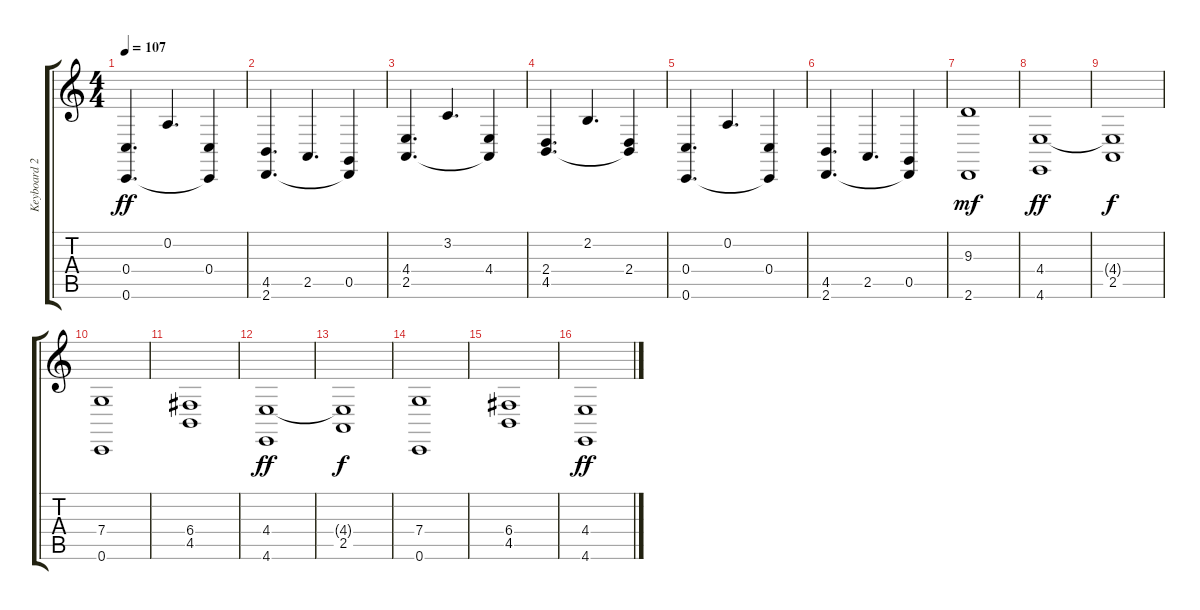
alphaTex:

\track ("Keyboard 2" "Keyboard 2") {instrument synthstrings1}
\staff {score tabs}
\tuning (D4 A3 F3 C3 G2 C2) {hide}
\ts (4 4)
\tempo 107
\clef g2
\ks c
(0.4 0.6).4{d dy ff} 0.2.4{d} (0.4 0.6{t}).4 |
(4.5 2.6).4{d} 2.5.4{d} (0.5 2.6{t}).4 |
(4.4 2.5).4{d} 3.2.4{d} (4.4 2.5{t}).4 |
(2.4 4.5).4{d} 2.2.4{d} (2.4 4.5{t}).4 |
(0.4 0.6).4{d} 0.2.4{d} (0.4 0.6{t}).4 |
(4.5 2.6).4{d} 2.5.4{d} (0.5 2.6{t}).4 |
(9.3 2.6).1{dy mf} |
(4.4 4.6).1{dy ff} |
(4.4{t} 2.5).1{dy f} |
(7.4 0.6).1 |
(6.4 4.5).1 |
(4.4 4.6).1{dy ff} |
(4.4{t} 2.5).1{dy f} |
(7.4 0.6).1 |
(6.4 4.5).1 |
(4.4 4.6).1{dy ff}
